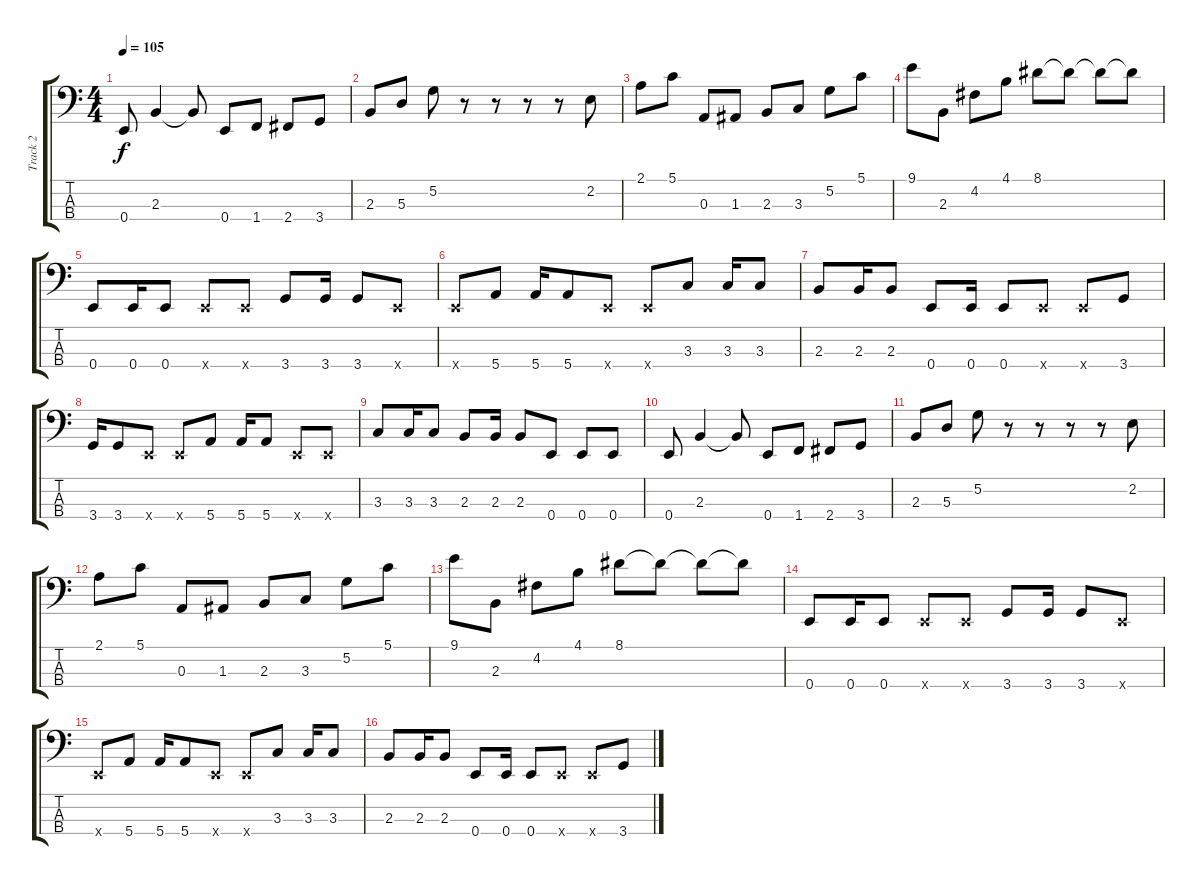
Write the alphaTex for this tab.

\track ("Track 2" "Track 2") {instrument electricbassfinger}
\staff {score tabs}
\tuning (G2 D2 A1 E1) {hide}
\ts (4 4)
\tempo 105
\clef f4
\ks c
0.4.8{dy f instrument electricbassfinger} 2.3.4 2.3{t}.8 0.4.8 1.4.8 2.4.8 3.4.8 |
2.3.8 5.3.8 5.2.8 r.8 r.8 r.8 r.8 2.2.8 |
2.1.8 5.1.8 0.3.8 1.3.8 2.3.8 3.3.8 5.2.8 5.1.8 |
9.1.8 2.3.8 4.2.8 4.1.8 8.1.8 8.1{t}.8 8.1{t}.8 8.1{t}.8 |
0.4.8 0.4.16 0.4.8 0.4{x}.8 0.4{x}.8 3.4.8 3.4.16 3.4.8 0.4{x}.8 |
0.4{x}.8 5.4.8 5.4.16 5.4.8 0.4{x}.8 0.4{x}.8 3.3.8 3.3.16 3.3.8 |
2.3.8 2.3.16 2.3.8 0.4.8 0.4.16 0.4.8 0.4{x}.8 0.4{x}.8 3.4.8 |
3.4.16 3.4.8 0.4{x}.8 0.4{x}.8 5.4.8 5.4.16 5.4.8 0.4{x}.8 0.4{x}.8 |
3.3.8 3.3.16 3.3.8 2.3.8 2.3.16 2.3.8 0.4.8 0.4.8 0.4.8 |
0.4.8 2.3.4 2.3{t}.8 0.4.8 1.4.8 2.4.8 3.4.8 |
2.3.8 5.3.8 5.2.8 r.8 r.8 r.8 r.8 2.2.8 |
2.1.8 5.1.8 0.3.8 1.3.8 2.3.8 3.3.8 5.2.8 5.1.8 |
9.1.8 2.3.8 4.2.8 4.1.8 8.1.8 8.1{t}.8 8.1{t}.8 8.1{t}.8 |
0.4.8 0.4.16 0.4.8 0.4{x}.8 0.4{x}.8 3.4.8 3.4.16 3.4.8 0.4{x}.8 |
0.4{x}.8 5.4.8 5.4.16 5.4.8 0.4{x}.8 0.4{x}.8 3.3.8 3.3.16 3.3.8 |
2.3.8 2.3.16 2.3.8 0.4.8 0.4.16 0.4.8 0.4{x}.8 0.4{x}.8 3.4.8
